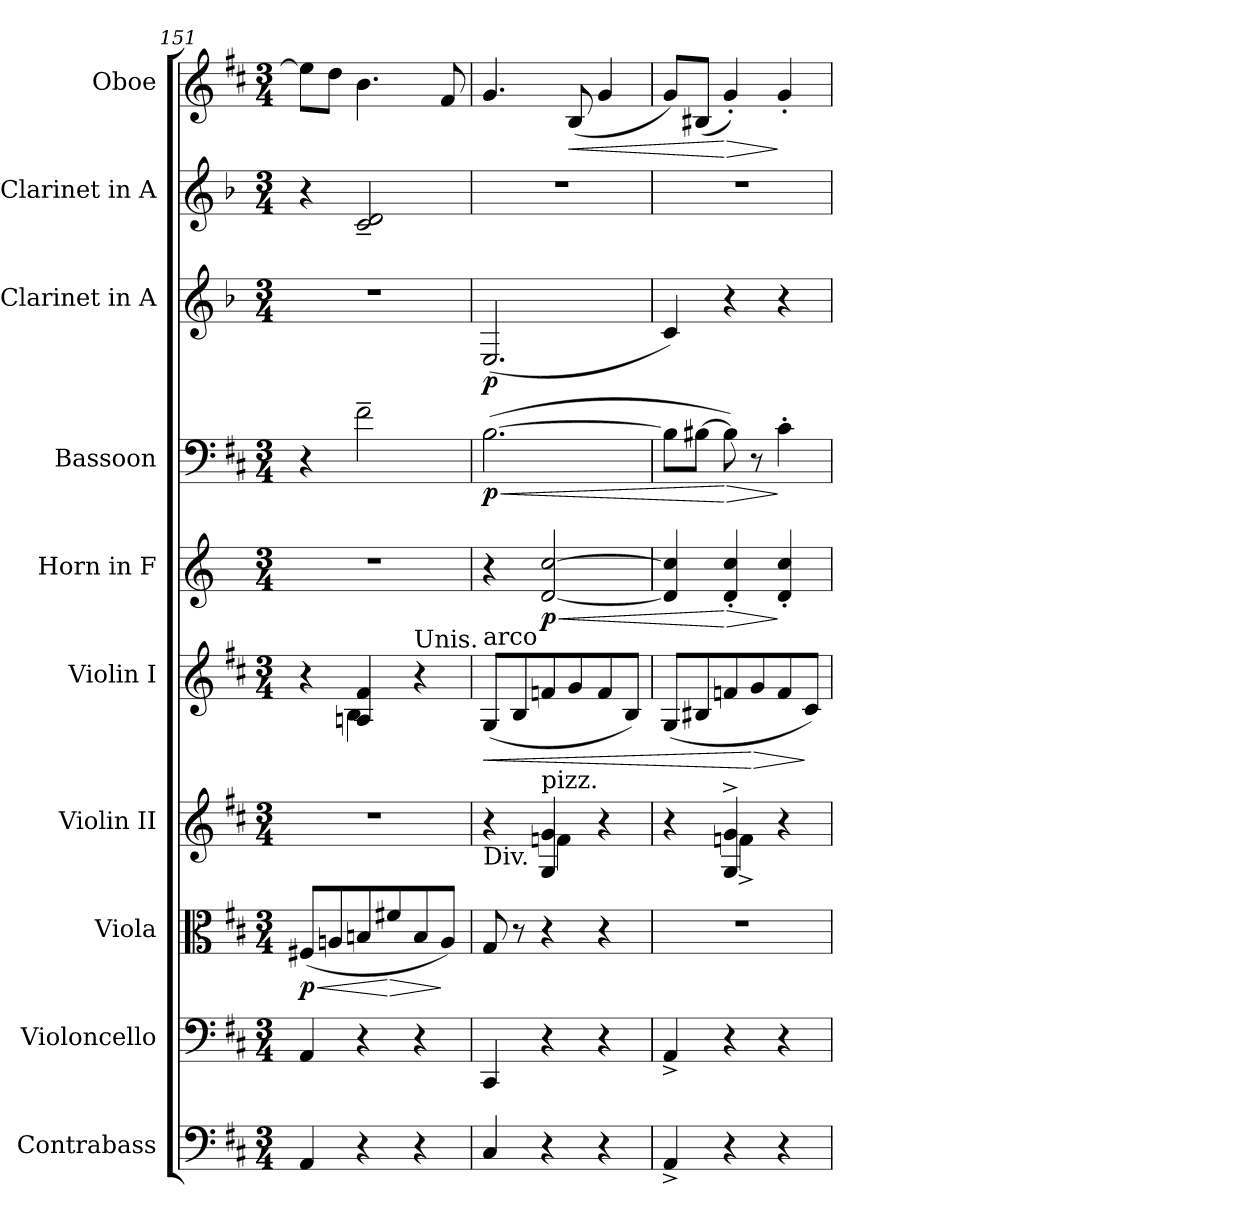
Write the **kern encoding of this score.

**kern	**kern	**kern	**dynam	**kern	**kern	**dynam	**kern	**dynam	**kern	**dynam	**kern	**dynam	**kern	**kern	**dynam
*part10	*part9	*part8	*part8	*part7	*part6	*part6	*part5	*part5	*part4	*part4	*part3	*part3	*part2	*part1	*part1
*staff10	*staff9	*staff8	*staff8	*staff7	*staff6	*staff6	*staff5	*staff5	*staff4	*staff4	*staff3	*staff3	*staff2	*staff1	*staff1
*I"Contrabass	*I"Violoncello	*I"Viola	*	*I"Violin II	*I"Violin I	*	*I"Horn in F	*	*I"Bassoon	*	*I"Clarinet in A	*	*I"Clarinet in A	*I"Oboe	*
*I'Cb.	*I'Vc.	*I'Vla.	*	*I'Vln. II	*I'Vln. I	*	*I'Hn.	*	*I'Bsn.	*	*I'Cl.	*	*I'Cl.	*I'Ob.	*
*clefF4	*clefF4	*clefC3	*	*clefG2	*clefG2	*	*clefG2	*	*clefF4	*	*clefG2	*	*clefG2	*clefG2	*
*ITrd7c12	*	*	*	*	*	*	*ITrd4c7	*	*	*	*ITrd2c3	*	*ITrd2c3	*	*
*k[f#c#]	*k[f#c#]	*k[f#c#]	*	*k[f#c#]	*k[f#c#]	*	*k[b-]	*	*k[f#c#]	*	*k[f#c#]	*	*k[f#c#]	*k[f#c#]	*
*D:	*D:	*D:	*	*D:	*D:	*	*F:	*	*D:	*	*D:	*	*D:	*D:	*
*M3/4	*M3/4	*M3/4	*	*M3/4	*M3/4	*	*M3/4	*	*M3/4	*	*M3/4	*	*M3/4	*M3/4	*
=151	=151	=151	=151	=151	=151	=151	=151	=151	=151	=151	=151	=151	=151	=151	=151
!	!	!	!LO:HP:b	!	!	!	!	!	!	!	!	!	!	!	!
*	*	*	*	*	*^	*	*	*	*	*	*	*	*	*	*
4AAA	4AA	(8F#XL	< p	4%3r	4r	4ryy	.	4%3r	.	4r	.	4%3r	.	4r	8eeL]	.
.	.	8An	.	.	.	.	.	.	.	.	.	.	.	.	8ddJ	.
4r	4r	8Bn	.	.	4Ani 4f#	4B	.	.	.	2f#~	.	.	.	2A~ 2B~	4.b	.
!	!	!	!LO:HP:n=1:b	!	!	!	!	!	!	!	!	!	!	!	!	!
.	.	8f#X	[ >	.	.	.	.	.	.	.	.	.	.	.	.	.
!	!	!	!	!	!LO:TX:a:t=Unis.	!	!	!	!	!	!	!	!	!	!	!
4r	4r	8B	.	.	4r	4ryy	.	.	.	.	.	.	.	.	.	.
.	.	8AJ)	]	.	.	.	.	.	.	.	.	.	.	.	8f#	.
*	*	*	*	*	*v	*v	*	*	*	*	*	*	*	*	*	*
=152	=152	=152	=152	=152	=152	=152	=152	=152	=152	=152	=152	=152	=152	=152	=152
*	*	*	*	*^	*	*	*	*	*	*	*	*	*	*	*
!	!	!	!	!	!	!LO:TX:a:t=arco	!	!	!	!	!	!	!	!	!	!
!	!	!	!	!LO:TX:b:t=Div.	!	!	!	!	!	!	!	!	!	!	!	!
!	!	!	!	!	!	!	!LO:HP:b	!	!	!	!LO:HP:b	!	!	!	!	!
4CC#	4CC#	8G	.	4r	4ryy	(8GL	<	4r	.	([2.B	< p	(2.C#	p	4%3r	4.g	.
.	.	8r	.	.	.	8B	.	.	.	.	.	.	.	.	.	.
!	!	!	!	!LO:TX:a:t=pizz.	!	!	!	!	!	!	!	!	!	!	!	!
!	!	!	!	!	!	!	!	!	!LO:HP:b	!	!	!	!	!	!	!
4r	4r	4r	.	4G 4g	4fn	8fn	.	[2G [2f	< p	.	.	.	.	.	.	.
!	!	!	!	!	!	!	!	!	!	!	!	!	!	!	!	!LO:HP:b
.	.	.	.	.	.	8g	.	.	.	.	.	.	.	.	(8B	<
4r	4r	4r	.	4r	4ryy	8f	.	.	.	.	.	.	.	.	4g	.
.	.	.	.	.	.	8BJ)	.	.	.	.	.	.	.	.	.	.
=153	=153	=153	=153	=153	=153	=153	=153	=153	=153	=153	=153	=153	=153	=153	=153	=153
4AAA^	4AA^	4%3r	.	4r	4ryy	(8GL	.	4G] 4f]	.	8BL]	.	4A)	.	4%3r	8gL)	.
.	.	.	.	.	.	8B#X	.	.	.	[8B#XJ	.	.	.	.	(8B#XJ	.
!	!	!	!	!	!	!	!	!	!LO:HP:n=1:b	!	!LO:HP:n=1:b	!	!	!	!	!LO:HP:n=1:b
4r	4r	.	.	4G^ 4g^	4fn^	8fn	.	4G' 4f'	[ >	8B#])	[ >	4r	.	.	4g')	[ >
!	!	!	!	!	!	!	!LO:HP:n=1:b	!	!	!	!	!	!	!	!	!
.	.	.	.	.	.	8g	[ >	.	.	8r	.	.	.	.	.	.
4r	4r	.	.	4r	4ryy	8f	.	4G' 4f'	]	4c#'	]	4r	.	.	4g'	]
.	.	.	.	.	.	8c#J)	]	.	.	.	.	.	.	.	.	.
*	*	*	*	*v	*v	*	*	*	*	*	*	*	*	*	*	*
=	=	=	=	=	=	=	=	=	=	=	=	=	=	=	=
*-	*-	*-	*-	*-	*-	*-	*-	*-	*-	*-	*-	*-	*-	*-	*-
